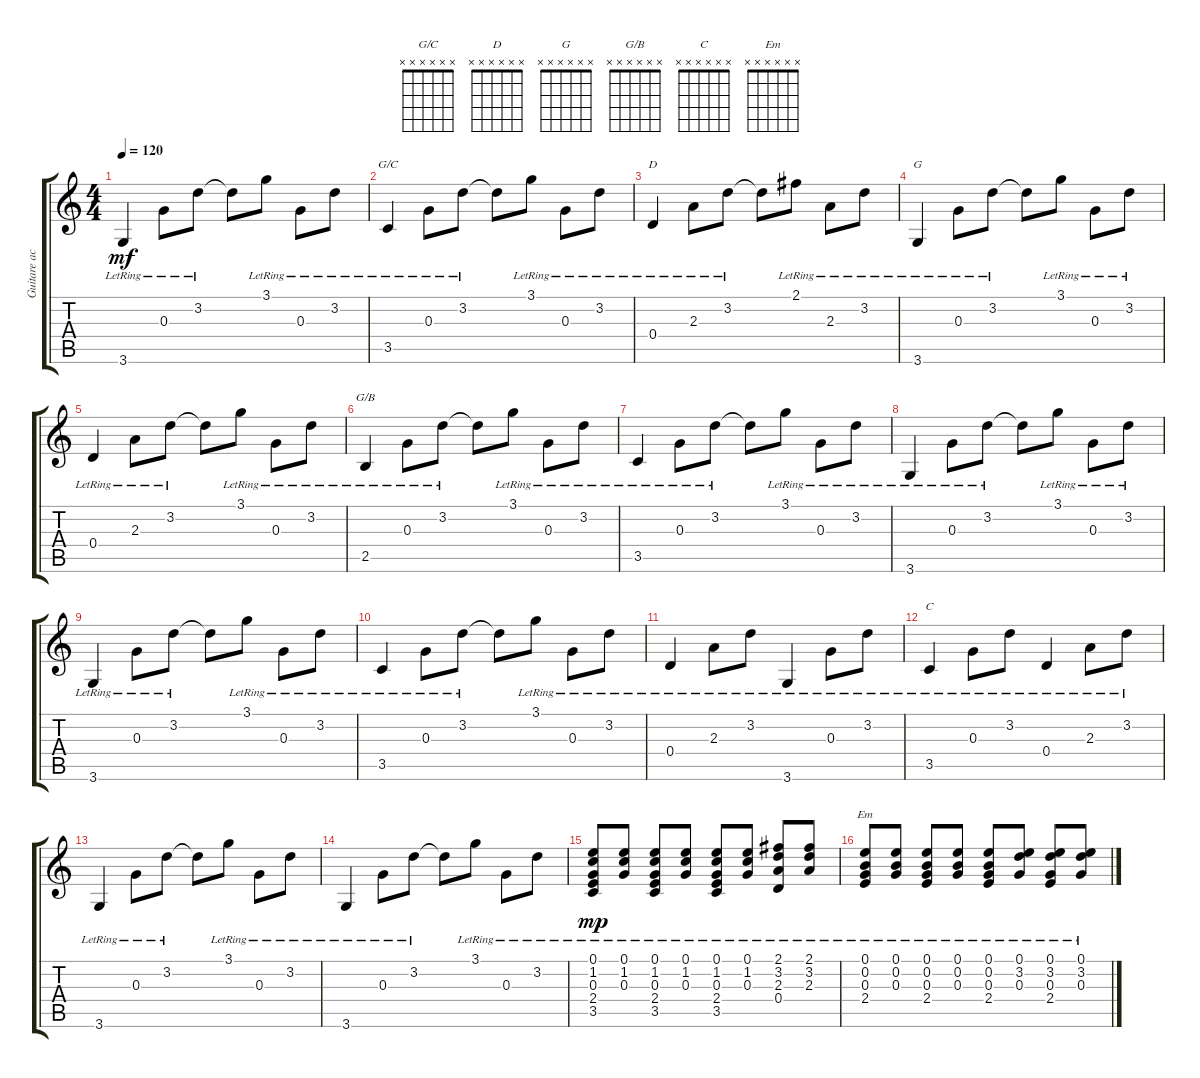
\track ("Guitare acoustique" "Guitare ac") {instrument acousticguitarsteel}
\staff {score tabs}
\tuning (E4 B3 G3 D3 A2 E2) {hide}
\chord ("G/C" x x x x x x)
\chord ("D" x x x x x x)
\chord ("G" x x x x x x)
\chord ("G/B" x x x x x x)
\chord ("C" x x x x x x)
\chord ("Em" x x x x x x)
\ts (4 4)
\tempo 120
\clef g2
\ks c
3.6{lr}.4{dy mf} 0.3{lr}.8 3.2{lr}.8 3.2{t}.8 3.1{lr}.8 0.3{lr}.8 3.2{lr}.8 |
3.5{lr}.4{ch "G/C"} 0.3{lr}.8 3.2{lr}.8 3.2{t}.8 3.1{lr}.8 0.3{lr}.8 3.2{lr}.8 |
0.4{lr}.4{ch "D"} 2.3{lr}.8 3.2{lr}.8 3.2{t}.8 2.1{lr}.8 2.3{lr}.8 3.2{lr}.8 |
3.6{lr}.4{ch "G"} 0.3{lr}.8 3.2{lr}.8 3.2{t}.8 3.1{lr}.8 0.3{lr}.8 3.2{lr}.8 |
0.4{lr}.4 2.3{lr}.8 3.2{lr}.8 3.2{t}.8 3.1{lr}.8 0.3{lr}.8 3.2{lr}.8 |
2.5{lr}.4{ch "G/B"} 0.3{lr}.8 3.2{lr}.8 3.2{t}.8 3.1{lr}.8 0.3{lr}.8 3.2{lr}.8 |
3.5{lr}.4 0.3{lr}.8 3.2{lr}.8 3.2{t}.8 3.1{lr}.8 0.3{lr}.8 3.2{lr}.8 |
3.6{lr}.4 0.3{lr}.8 3.2{lr}.8 3.2{t}.8 3.1{lr}.8 0.3{lr}.8 3.2{lr}.8 |
3.6{lr}.4 0.3{lr}.8 3.2{lr}.8 3.2{t}.8 3.1{lr}.8 0.3{lr}.8 3.2{lr}.8 |
3.5{lr}.4 0.3{lr}.8 3.2{lr}.8 3.2{t}.8 3.1{lr}.8 0.3{lr}.8 3.2{lr}.8 |
0.4{lr}.4 2.3{lr}.8 3.2{lr}.8 3.6{lr}.4 0.3{lr}.8 3.2{lr}.8 |
3.5{lr}.4{ch "C"} 0.3{lr}.8 3.2{lr}.8 0.4{lr}.4 2.3{lr}.8 3.2{lr}.8 |
3.6{lr}.4 0.3{lr}.8 3.2{lr}.8 3.2{t}.8 3.1{lr}.8 0.3{lr}.8 3.2{lr}.8 |
3.6{lr}.4 0.3{lr}.8 3.2{lr}.8 3.2{t}.8 3.1{lr}.8 0.3{lr}.8 3.2{lr}.8 |
(0.1{lr} 1.2{lr} 0.3{lr} 2.4{lr} 3.5{lr}).8{dy mp} (0.1{lr} 1.2{lr} 0.3{lr}).8 (0.1{lr} 1.2{lr} 0.3{lr} 2.4{lr} 3.5{lr}).8 (0.1{lr} 1.2{lr} 0.3{lr}).8 (0.1{lr} 1.2{lr} 0.3{lr} 2.4{lr} 3.5{lr}).8 (0.1{lr} 1.2{lr} 0.3{lr}).8 (2.1{lr} 3.2{lr} 2.3{lr} 0.4{lr}).8 (2.1{lr} 3.2{lr} 2.3{lr}).8 |
(0.1{lr} 0.2{lr} 0.3{lr} 2.4{lr}).8{ch "Em"} (0.1{lr} 0.2{lr} 0.3{lr}).8 (0.1{lr} 0.2{lr} 0.3{lr} 2.4{lr}).8 (0.1{lr} 0.2{lr} 0.3{lr}).8 (0.1{lr} 0.2{lr} 0.3{lr} 2.4{lr}).8 (0.1{lr} 3.2{lr} 0.3{lr}).8 (0.1{lr} 3.2{lr} 0.3{lr} 2.4{lr}).8 (0.1{lr} 3.2{lr} 0.3{lr}).8
